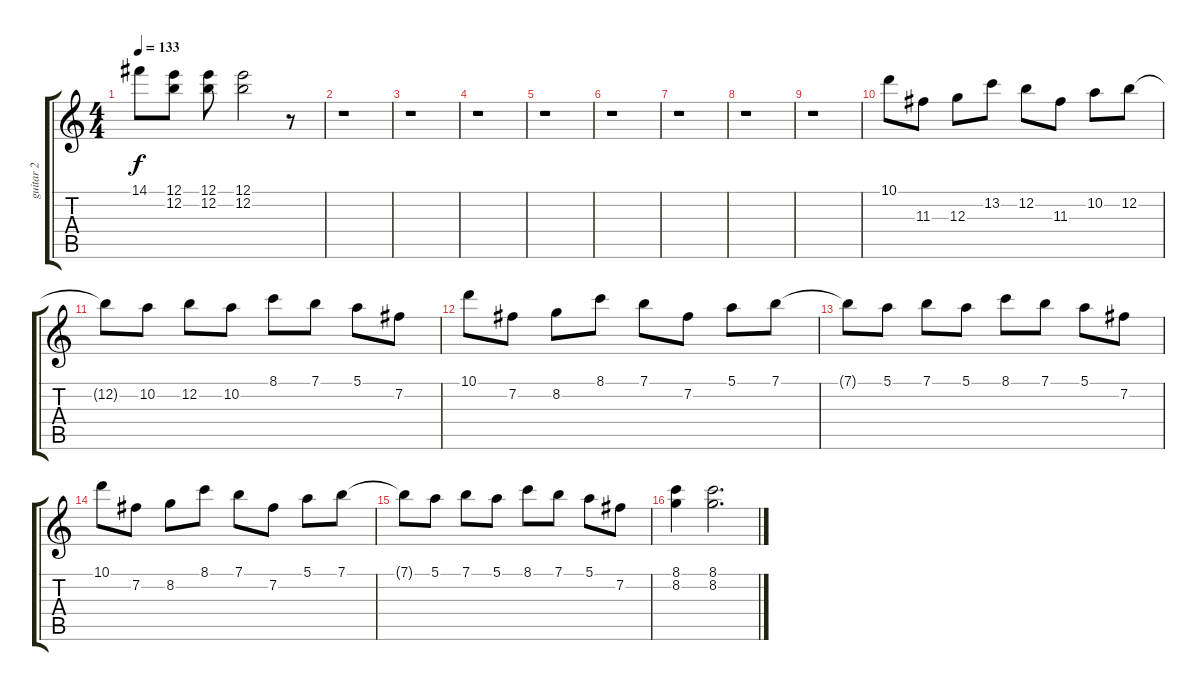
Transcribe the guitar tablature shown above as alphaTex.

\track ("guitar 2" "guitar 2") {instrument electricguitarclean}
\staff {score tabs}
\tuning (E4 B3 G3 D3 A2 E2) {hide}
\ts (4 4)
\tempo 133
\clef g2
\ks c
14.1{t}.8{dy f} (12.1 12.2).8 (12.1 12.2).8 (12.1 12.2).2 r.8 |
r.1 |
r.1 |
r.1 |
r.1 |
r.1 |
r.1 |
r.1 |
r.1 |
10.1.8 11.3.8 12.3.8 13.2.8 12.2.8 11.3.8 10.2.8 12.2.8 |
12.2{t}.8 10.2.8 12.2.8 10.2.8 8.1.8 7.1.8 5.1.8 7.2.8 |
10.1.8 7.2.8 8.2.8 8.1.8 7.1.8 7.2.8 5.1.8 7.1.8 |
7.1{t}.8 5.1.8 7.1.8 5.1.8 8.1.8 7.1.8 5.1.8 7.2.8 |
10.1.8 7.2.8 8.2.8 8.1.8 7.1.8 7.2.8 5.1.8 7.1.8 |
7.1{t}.8 5.1.8 7.1.8 5.1.8 8.1.8 7.1.8 5.1.8 7.2.8 |
(8.1 8.2).4 (8.1 8.2).2{d}
